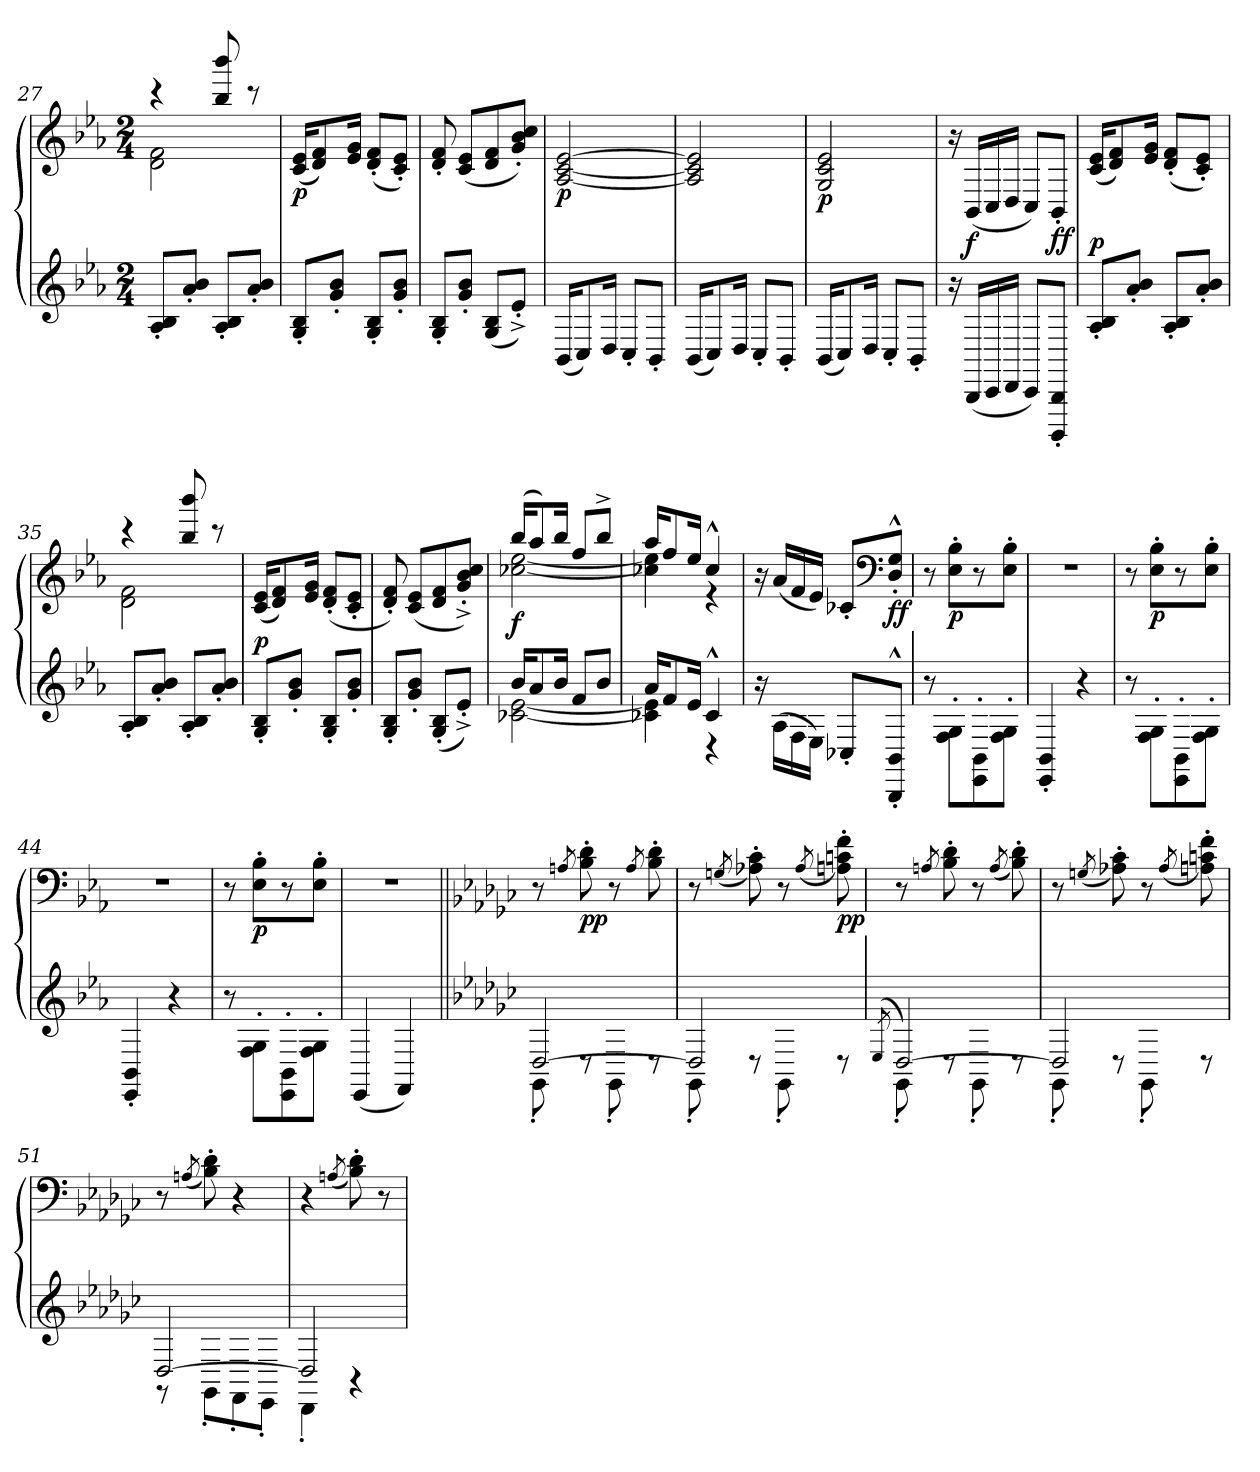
**kern	**kern	**dynam
*part1	*part1	*part1
*staff2	*staff1	*staff1/2
*clefG2	*clefG2	*
*k[b-e-a-]	*k[b-e-a-]	*
*E-:	*E-:	*
*M2/4	*M2/4	*
=27	=27	=27
*	*^	*
8A-'/ 8B-'/L	4r	2d\ 2f\	.
8a-'/ 8b-'/J	.	.	.
8A-'/ 8B-'/L	8bb-/ 8bbb-/	.	.
8a-'/ 8b-'/J	8r	.	.
*	*v	*v	*
=28	=28	=28
!	!	!LO:DY:b
8G'/ 8B-'/L	(<16c/ 16e-/KL	p
.	8d/ 8f/)	.
8g'/ 8b-'/J	.	.
.	16e-/ 16g/Jk	.
8G'/ 8B-'/L	(<8d'/ 8f'/L	.
8g'/ 8b-'/J	8c'/ 8e-'/J)	.
=29	=29	=29
8G'/ 8B-'/L	8d'/ 8f'/	.
8g'/ 8b-'/J	(<8c/ 8e-/L	.
(<8G/ 8B-/L	8d/ 8f/	.
8e-'^/J)	8g'/ 8b-'/ 8cc'/J)	.
=30	=30	=30
!	!	!LO:DY:b
(<16BB-/KL	[2A-/ [2c/ [2e-/	p
8C/)	.	.
16D/Jk	.	.
8C'/L	.	.
8BB-'/J	.	.
!!LO:LB:g=z
=31	=31	=31
(<16BB-/KL	2A-]/ 2c]/ 2e-]/	.
8C/)	.	.
16D/Jk	.	.
8C'/L	.	.
8BB-'/J	.	.
=32	=32	=32
!	!	!LO:DY:b
(<16BB-/KL	2G/ 2c/ 2e-/	p
8C/)	.	.
16D/Jk	.	.
8C'/L	.	.
8BB-'/J	.	.
=33	=33	=33
16r	16r	.
!	!	!LO:DY:b
(<16BBB-/LL	(<16BB-/LL	f
16CC/	16C/	.
16DD/JJ	16D/JJ	.
8CC/L)	8C/L)	.
!	!	!LO:DY:b
8BBBB-'/ 8BBB-'/J	8BB-'/J	ff
=34	=34	=34
!	!	!LO:DY:a=2
8A-'/ 8B-'/L	(<16c/ 16e-/KL	p
.	8d/ 8f/)	.
8a-'/ 8b-'/J	.	.
.	16e-/ 16g/Jk	.
8A-'/ 8B-'/L	(<8d'/ 8f'/L	.
8a-'/ 8b-'/J	8c'/ 8e-'/J)	.
=35	=35	=35
*	*^	*
8A-'/ 8B-'/L	4r	2d\ 2f\	.
8a-'/ 8b-'/J	.	.	.
8A-'/ 8B-'/L	8bb-/ 8bbb-/	.	.
8a-'/ 8b-'/J	8r	.	.
*	*v	*v	*
!!LO:LB:g=z
=36	=36	=36
!	!	!LO:DY:a=2
8G'/ 8B-'/L	(<16c/ 16e-/KL	p
.	8d/ 8f/)	.
8g'/ 8b-'/J	.	.
.	16e-/ 16g/Jk	.
8G'/ 8B-'/L	(<8d'/ 8f'/L	.
8g'/ 8b-'/J	8c'/ 8e-'/J	.
=37	=37	=37
8G'/ 8B-'/L	8d'/ 8f'/)	.
8g'/ 8b-'/J	(<8c/ 8e-/L	.
(<8G'/ 8B-'/L	8d/ 8f/	.
8e-'^/J)	8g'^/ 8b-'^/ 8cc'^/J)	.
=38	=38	=38
*^	*^	*
!	!	!	!	!LO:DY:b
16b-/KL	[2c-X\ [2e-\	(>16bb-/KL	[2cc-X\ [2ee-\	f
8a-/	.	8aa-/)	.	.
16b-/Jk	.	16bb-/Jk	.	.
8f/L	.	8ff/L	.	.
8b-/J	.	8bb-^/J	.	.
=39	=39	=39	=39	=39
16a-/KL	4c-X]\ 4e-]\	16aa-/KL	4cc-X]\ 4ee-]\	.
8f/	.	8ff/	.	.
16e-/Jk	.	16ee-/Jk	.	.
4c-^^/	4r	4cc-^^/	4r	.
*v	*v	*	*	*
*	*v	*v	*
=40	=40	=40
16r	16r	.
(>16A-\LL	(<16a-/LL	.
16F\	16f/	.
16E-\JJ)	16e-/JJ)	.
8C-X'/L	8c-X'/L	.
*	*clefF4	*
!	!	!LO:DY:b
8BBB-^^'/ 8BB-^^'/J	8D^^'/ 8G^^'/J	ff
=41	=41	=41
8r	8r	.
!	!	!LO:DY:b
8F'\ 8G'\L	8E-'\ 8B-'\L	p
8EE-'\ 8BB-'\	8r	.
8F'\ 8G'\J	8E-'\ 8B-'\J	.
=42	=42	=42
4EE-'/ 4BB-'/	2r	.
4r	.	.
=43	=43	=43
8r	8r	.
!	!	!LO:DY:b
8F'\ 8G'\L	8E-'\ 8B-'\L	p
8EE-'\ 8BB-'\	8r	.
8F'\ 8G'\J	8E-'\ 8B-'\J	.
=44	=44	=44
4EE-'/ 4BB-'/	2r	.
4r	.	.
=45	=45	=45
8r	8r	.
!	!	!LO:DY:b
8F'\ 8G'\L	8E-'\ 8B-'\L	p
8EE-'\ 8BB-'\	8r	.
8F'\ 8G'\J	8E-'\ 8B-'\J	.
=46	=46	=46
(<4EE-/	2r	.
4FF/)	.	.
=47||	=47||	=47||
*k[b-e-a-d-g-c-]	*k[b-e-a-d-g-c-]	*
*G-:	*G-:	*
*^	*	*
[2D-/	8GG-'\	8r	.
.	.	8qAn/	.
!	!	!	!LO:DY:b
.	8r	8B-'\ 8d-'\	pp
.	8GG-'\	8r	.
.	.	8qA/	.
.	8r	8B-'\ 8d-'\	.
=48	=48	=48	=48
2D-/]	8GG-'\	8r	.
.	.	(<8qGn/	.
.	8r	8A-X'\ 8c-'\)	.
.	8GG-'\	8r	.
.	.	(<8qA-/	.
!	!	!	!LO:DY:b
.	8r	8An'\ 8cn'\ 8f'\)	pp
=49	=49	=49	=49
(<8qE-/	.	.	.
[2D-/)	8GG-'\	8r	.
.	.	8qAn/	.
.	8r	8B-'\ 8d-'\	.
.	8GG-'\	8r	.
.	.	(<8qA/	.
.	8r	8B-'\ 8d-'\)	.
=50	=50	=50	=50
2D-/]	8GG-'\	8r	.
.	.	(<8qGn/	.
.	8r	8A-X'\ 8c-'\)	.
.	8GG-'\	8r	.
.	.	(<8qA-/	.
.	8r	8An'\ 8cn'\ 8f'\)	.
=51	=51	=51	=51
[2D-/	8r	8r	.
.	.	(<8qAn/	.
.	8GG-'\L	8B-'\ 8d-'\)	.
.	8FF'\	4r	.
.	8EE-'\J	.	.
=52	=52	=52	=52
2D-/]	4DD-'\	4r	.
.	.	(<8qAn/	.
.	4r	8B-'\ 8d-'\)	.
.	.	8r	.
*v	*v	*	*
=	=	=
*-	*-	*-
